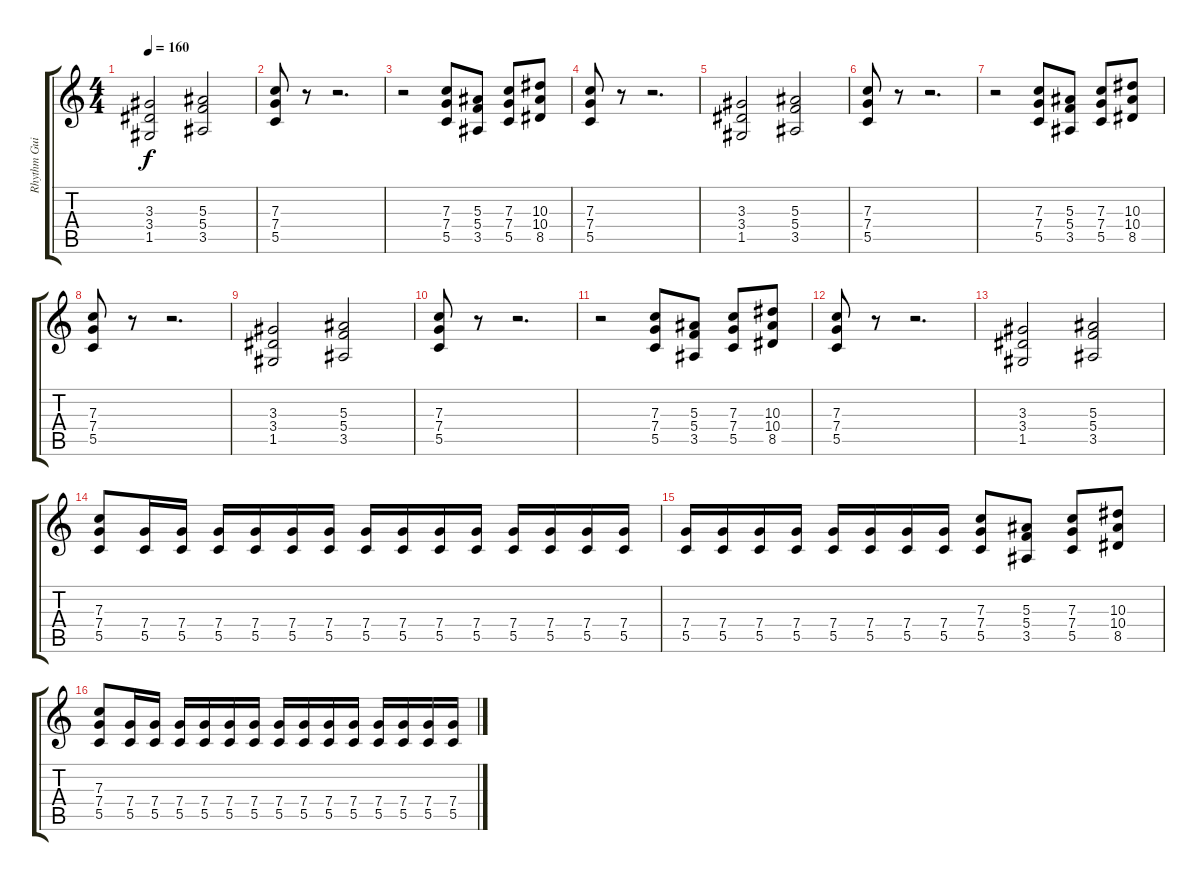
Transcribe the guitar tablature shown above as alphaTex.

\track ("Rhythm Guitar" "Rhythm Gui") {instrument distortionguitar}
\staff {score tabs}
\tuning (D4 A3 F3 C3 G2 C2) {hide}
\ts (4 4)
\tempo 160
\clef g2
\ks c
(3.3 3.4 1.5).2{dy f} (5.3 5.4 3.5).2 |
(7.3 7.4 5.5).8 r.8 r.2{d} |
r.2 (7.3 7.4 5.5).8 (5.3 5.4 3.5).8 (7.3 7.4 5.5).8 (10.3 10.4 8.5).8 |
(7.3 7.4 5.5).8 r.8 r.2{d} |
(3.3 3.4 1.5).2 (5.3 5.4 3.5).2 |
(7.3 7.4 5.5).8 r.8 r.2{d} |
r.2 (7.3 7.4 5.5).8 (5.3 5.4 3.5).8 (7.3 7.4 5.5).8 (10.3 10.4 8.5).8 |
(7.3 7.4 5.5).8 r.8 r.2{d} |
(3.3 3.4 1.5).2 (5.3 5.4 3.5).2 |
(7.3 7.4 5.5).8 r.8 r.2{d} |
r.2 (7.3 7.4 5.5).8 (5.3 5.4 3.5).8 (7.3 7.4 5.5).8 (10.3 10.4 8.5).8 |
(7.3 7.4 5.5).8 r.8 r.2{d} |
(3.3 3.4 1.5).2 (5.3 5.4 3.5).2 |
(7.3 7.4 5.5).8 (7.4 5.5).16 (7.4 5.5).16 (7.4 5.5).16 (7.4 5.5).16 (7.4 5.5).16 (7.4 5.5).16 (7.4 5.5).16 (7.4 5.5).16 (7.4 5.5).16 (7.4 5.5).16 (7.4 5.5).16 (7.4 5.5).16 (7.4 5.5).16 (7.4 5.5).16 |
(7.4 5.5).16 (7.4 5.5).16 (7.4 5.5).16 (7.4 5.5).16 (7.4 5.5).16 (7.4 5.5).16 (7.4 5.5).16 (7.4 5.5).16 (7.3 7.4 5.5).8 (5.3 5.4 3.5).8 (7.3 7.4 5.5).8 (10.3 10.4 8.5).8 |
(7.3 7.4 5.5).8 (7.4 5.5).16 (7.4 5.5).16 (7.4 5.5).16 (7.4 5.5).16 (7.4 5.5).16 (7.4 5.5).16 (7.4 5.5).16 (7.4 5.5).16 (7.4 5.5).16 (7.4 5.5).16 (7.4 5.5).16 (7.4 5.5).16 (7.4 5.5).16 (7.4 5.5).16
